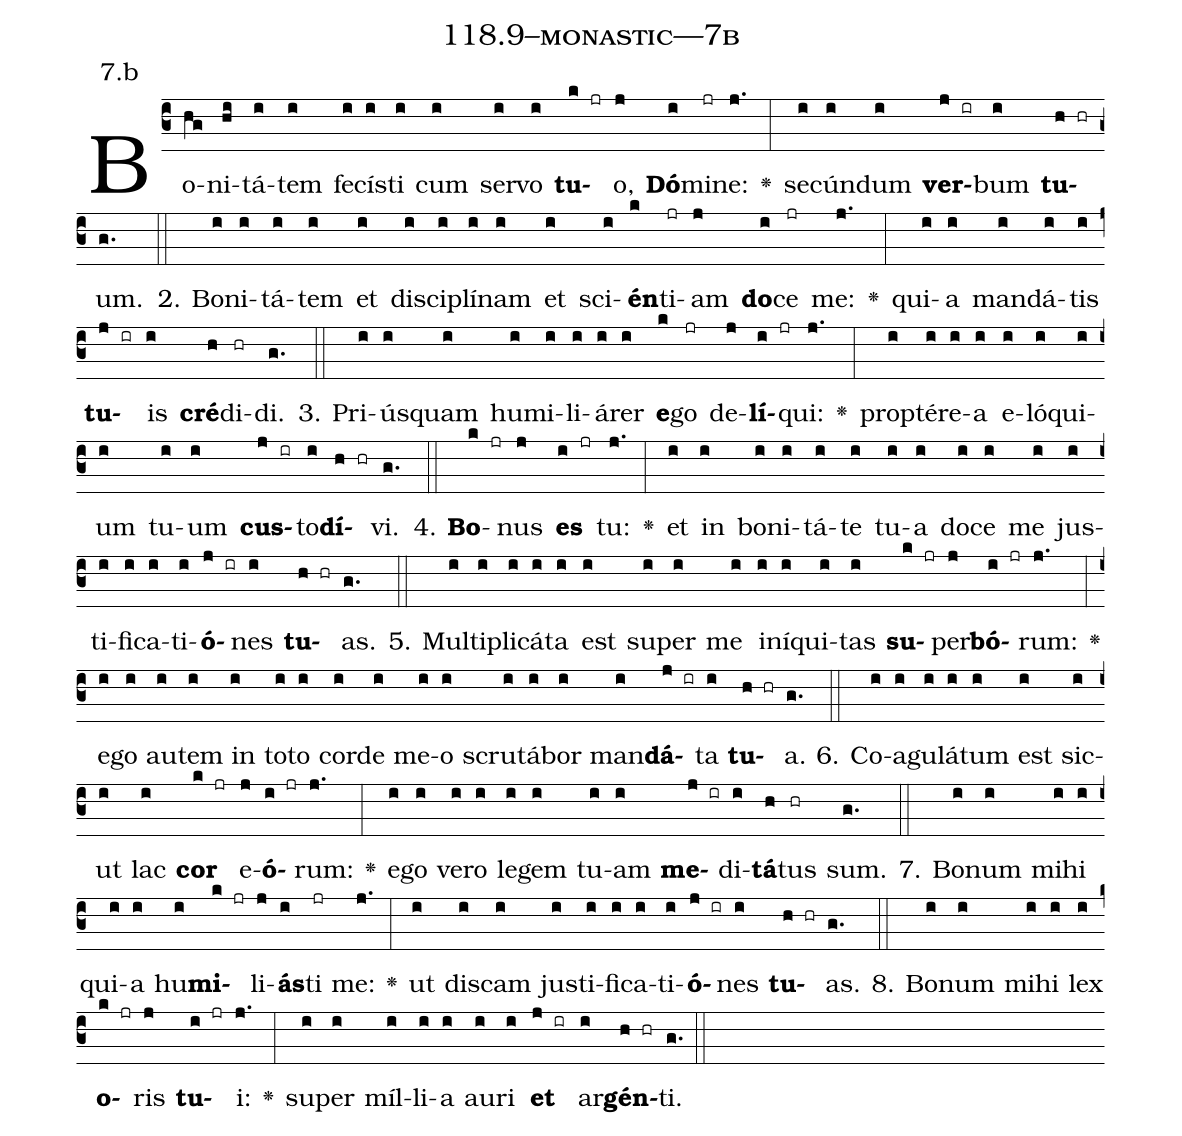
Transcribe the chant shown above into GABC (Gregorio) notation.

name: 118.9--monastic---7b;
annotation: 7.b;
%%
(c3)Bo(hg)ni(hi)tá(i)tem(i) fe(i)cís(i)ti(i) cum(i) ser(i)vo(i) <b>tu</b>(k jr)o,(j) <b>Dó</b>(i)mi(jr)ne:(j.) <v>\greheightstar</v>(:) se(i)cún(i)dum(i) <b>ver</b>(j ir)bum(i) <b>tu</b>(h hr)um.(g.) (::)
2. Bo(i)ni(i)tá(i)tem(i) et(i) di(i)sci(i)plí(i)nam(i) et(i) sci(i)<b>én</b>(k)ti(jr)am(j) <b>do</b>(i)ce(jr) me:(j.) <v>\greheightstar</v>(:) qui(i)a(i) man(i)dá(i)tis(i) <b>tu</b>(j ir)is(i) <b>cré</b>(h)di(hr)di.(g.) (::)
3. Pri(i)ús(i)quam(i) hu(i)mi(i)li(i)á(i)rer(i) <b>e</b>(k)go(jr) de(j)<b>lí</b>(i jr)qui:(j.) <v>\greheightstar</v>(:) prop(i)tér(i)e(i)a(i) e(i)ló(i)qui(i)um(i) tu(i)um(i) <b>cus</b>(j ir)to(i)<b>dí</b>(h hr)vi.(g.) (::)
4. <b>Bo</b>(k jr)nus(j) <b>es</b>(i jr) tu:(j.) <v>\greheightstar</v>(:) et(i) in(i) bo(i)ni(i)tá(i)te(i) tu(i)a(i) do(i)ce(i) me(i) jus(i)ti(i)fi(i)ca(i)ti(i)<b>ó</b>(j ir)nes(i) <b>tu</b>(h hr)as.(g.) (::)
5. Mul(i)ti(i)pli(i)cá(i)ta(i) est(i) su(i)per(i) me(i) in(i)í(i)qui(i)tas(i) <b>su</b>(k jr)per(j)<b>bó</b>(i jr)rum:(j.) <v>\greheightstar</v>(:) e(i)go(i) au(i)tem(i) in(i) to(i)to(i) cor(i)de(i) me(i)o(i) scru(i)tá(i)bor(i) man(i)<b>dá</b>(j ir)ta(i) <b>tu</b>(h hr)a.(g.) (::)
6. Co(i)a(i)gu(i)lá(i)tum(i) est(i) sic(i)ut(i) lac(i) <b>cor</b>(k jr) e(j)<b>ó</b>(i jr)rum:(j.) <v>\greheightstar</v>(:) e(i)go(i) ve(i)ro(i) le(i)gem(i) tu(i)am(i) <b>me</b>(j ir)di(i)<b>tá</b>(h)tus(hr) sum.(g.) (::)
7. Bo(i)num(i) mi(i)hi(i) qui(i)a(i) hu(i)<b>mi</b>(k jr)li(j)<b>ás</b>(i)ti(jr) me:(j.) <v>\greheightstar</v>(:) ut(i) dis(i)cam(i) jus(i)ti(i)fi(i)ca(i)ti(i)<b>ó</b>(j ir)nes(i) <b>tu</b>(h hr)as.(g.) (::)
8. Bo(i)num(i) mi(i)hi(i) lex(i) <b>o</b>(k jr)ris(j) <b>tu</b>(i jr)i:(j.) <v>\greheightstar</v>(:) su(i)per(i) míl(i)li(i)a(i) au(i)ri(i) <b>et</b>(j ir) ar(i)<b>gén</b>(h hr)ti.(g.) (::)
